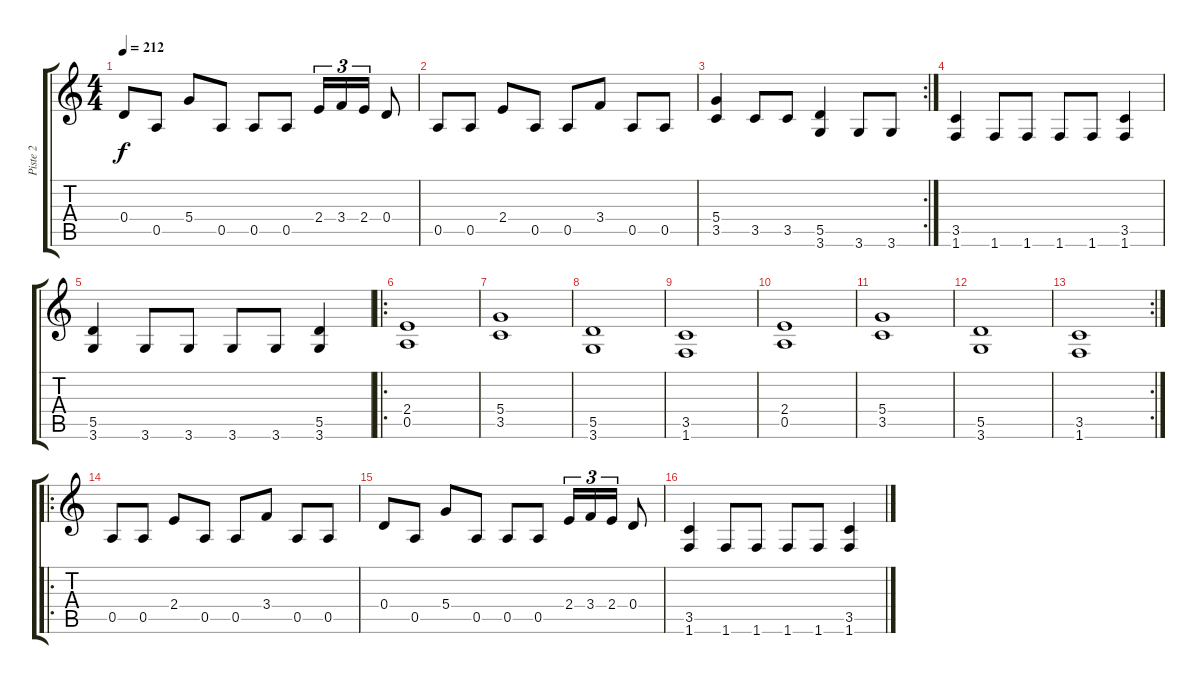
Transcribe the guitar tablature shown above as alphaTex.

\track ("Piste 2" "Piste 2") {instrument distortionguitar}
\staff {score tabs}
\tuning (E4 B3 G3 D3 A2 E2) {hide}
\ts (4 4)
\tempo 212
\clef g2
\ks c
0.4.8{dy f} 0.5.8 5.4.8 0.5.8 0.5.8 0.5.8 2.4.16{tu (3 2)} 3.4.16{tu (3 2)} 2.4.16{tu (3 2)} 0.4.8 |
0.5.8 0.5.8 2.4.8 0.5.8 0.5.8 3.4.8 0.5.8 0.5.8 |
\rc 2
(5.4 3.5).4 3.5.8 3.5.8 (5.5 3.6).4 3.6.8 3.6.8 |
(3.5 1.6).4 1.6.8 1.6.8 1.6.8 1.6.8 (3.5 1.6).4 |
(5.5 3.6).4 3.6.8 3.6.8 3.6.8 3.6.8 (5.5 3.6).4 |
\ro
(2.4 0.5).1 |
(5.4 3.5).1 |
(5.5 3.6).1 |
(3.5 1.6).1 |
(2.4 0.5).1 |
(5.4 3.5).1 |
(5.5 3.6).1 |
\rc 2
(3.5 1.6).1 |
\ro
0.5.8 0.5.8 2.4.8 0.5.8 0.5.8 3.4.8 0.5.8 0.5.8 |
0.4.8 0.5.8 5.4.8 0.5.8 0.5.8 0.5.8 2.4.16{tu (3 2)} 3.4.16{tu (3 2)} 2.4.16{tu (3 2)} 0.4.8 |
(3.5 1.6).4 1.6.8 1.6.8 1.6.8 1.6.8 (3.5 1.6).4
